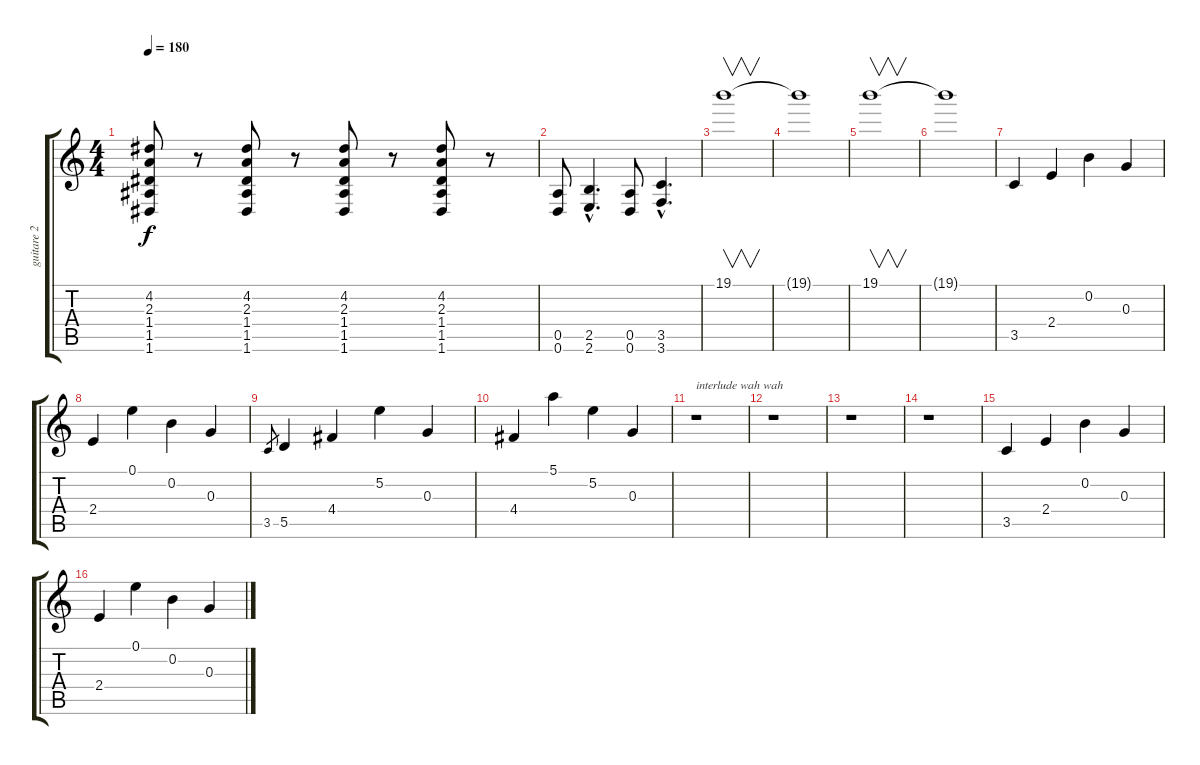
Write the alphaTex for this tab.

\track ("guitare 2" "guitare 2") {instrument distortionguitar}
\staff {score tabs}
\tuning (E4 B3 G3 D3 A2 D2) {hide}
\ts (4 4)
\tempo 180
\clef g2
\ks c
(4.2 2.3 1.4 1.5 1.6).8{dy f} r.8 (4.2 2.3 1.4 1.5 1.6).8 r.8 (4.2 2.3 1.4 1.5 1.6).8 r.8 (4.2 2.3 1.4 1.5 1.6).8 r.8 |
(0.5 0.6).8 (2.5{hac} 2.6{hac}).4{d} (0.5 0.6).8 (3.5{hac} 3.6{hac}).4{d} |
19.1.1{v} |
19.1{t}.1 |
19.1.1{v} |
19.1{t}.1 |
3.5.4 2.4.4 0.2.4 0.3.4 |
2.4.4 0.1.4 0.2.4 0.3.4 |
3.5.8{gr} 5.5.4 4.4.4 5.2.4 0.3.4 |
4.4.4 5.1.4 5.2.4 0.3.4 |
r.1{txt "interlude wah wah"} |
r.1 |
r.1 |
r.1 |
3.5.4 2.4.4 0.2.4 0.3.4 |
2.4.4 0.1.4 0.2.4 0.3.4
